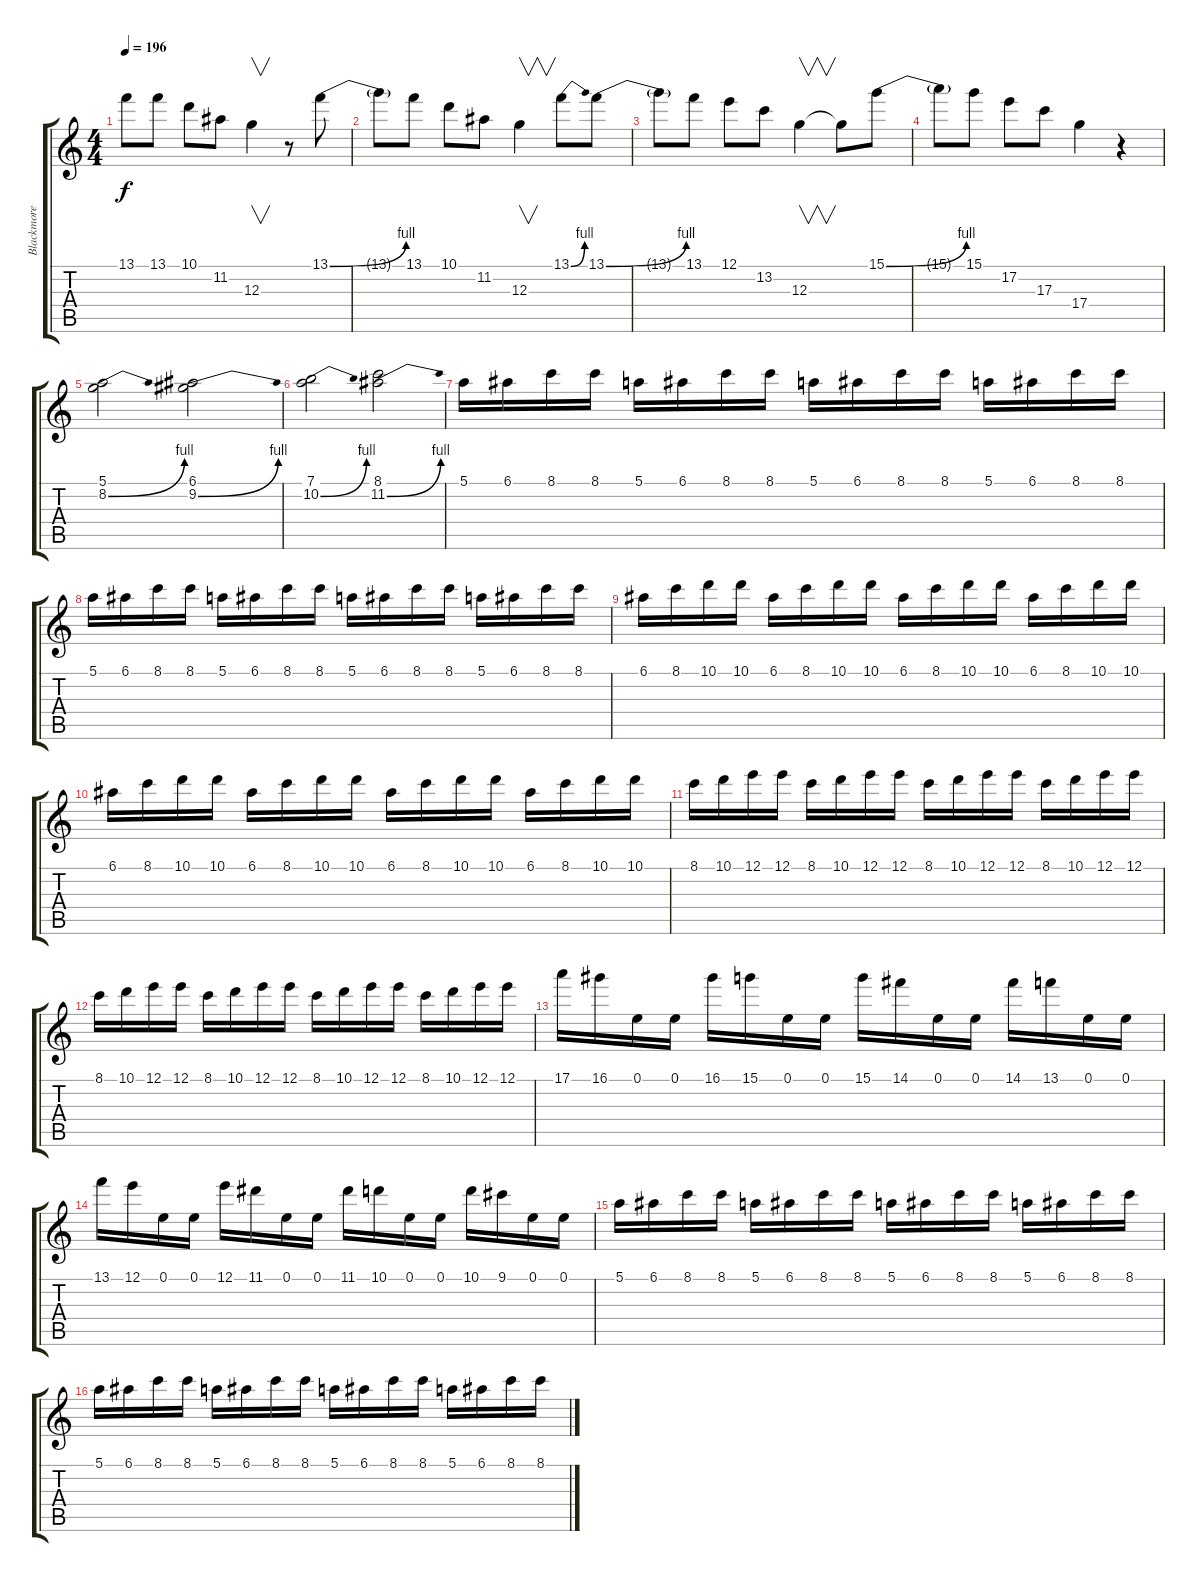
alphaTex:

\track ("Blackmore" "Blackmore") {instrument overdrivenguitar}
\staff {score tabs}
\tuning (E4 B3 G3 D3 A2 E2) {hide}
\ts (4 4)
\tempo 196
\clef g2
\ks c
13.1{t}.8{dy f} 13.1.8 10.1.8 11.2.8 12.3.4{v} r.8 13.1{be (bend 0 0 60 4)}.8 |
13.1{t}.8 13.1.8 10.1.8 11.2.8 12.3.4{v} 13.1{be (bend 0 0 60 4)}.8 13.1{be (bend 0 0 60 4)}.8 |
13.1{t}.8 13.1.8 12.1.8 13.2.8 12.3.4{v} 12.3{t}.8 15.1{be (bend 0 0 60 4)}.8 |
15.1{t}.8 15.1.8 17.2.8 17.3.8 17.4.4 r.4 |
(5.1 8.2{be (bend 0 0 60 4)}).2 (6.1 9.2{be (bend 0 0 60 4)}).2 |
(7.1 10.2{be (bend 0 0 60 4)}).2 (8.1 11.2{be (bend 0 0 60 4)}).2 |
5.1.16 6.1.16 8.1.16 8.1.16 5.1.16 6.1.16 8.1.16 8.1.16 5.1.16 6.1.16 8.1.16 8.1.16 5.1.16 6.1.16 8.1.16 8.1.16 |
5.1.16 6.1.16 8.1.16 8.1.16 5.1.16 6.1.16 8.1.16 8.1.16 5.1.16 6.1.16 8.1.16 8.1.16 5.1.16 6.1.16 8.1.16 8.1.16 |
6.1.16 8.1.16 10.1.16 10.1.16 6.1.16 8.1.16 10.1.16 10.1.16 6.1.16 8.1.16 10.1.16 10.1.16 6.1.16 8.1.16 10.1.16 10.1.16 |
6.1.16 8.1.16 10.1.16 10.1.16 6.1.16 8.1.16 10.1.16 10.1.16 6.1.16 8.1.16 10.1.16 10.1.16 6.1.16 8.1.16 10.1.16 10.1.16 |
8.1.16 10.1.16 12.1.16 12.1.16 8.1.16 10.1.16 12.1.16 12.1.16 8.1.16 10.1.16 12.1.16 12.1.16 8.1.16 10.1.16 12.1.16 12.1.16 |
8.1.16 10.1.16 12.1.16 12.1.16 8.1.16 10.1.16 12.1.16 12.1.16 8.1.16 10.1.16 12.1.16 12.1.16 8.1.16 10.1.16 12.1.16 12.1.16 |
17.1.16 16.1.16 0.1.16 0.1.16 16.1.16 15.1.16 0.1.16 0.1.16 15.1.16 14.1.16 0.1.16 0.1.16 14.1.16 13.1.16 0.1.16 0.1.16 |
13.1.16 12.1.16 0.1.16 0.1.16 12.1.16 11.1.16 0.1.16 0.1.16 11.1.16 10.1.16 0.1.16 0.1.16 10.1.16 9.1.16 0.1.16 0.1.16 |
5.1.16 6.1.16 8.1.16 8.1.16 5.1.16 6.1.16 8.1.16 8.1.16 5.1.16 6.1.16 8.1.16 8.1.16 5.1.16 6.1.16 8.1.16 8.1.16 |
5.1.16 6.1.16 8.1.16 8.1.16 5.1.16 6.1.16 8.1.16 8.1.16 5.1.16 6.1.16 8.1.16 8.1.16 5.1.16 6.1.16 8.1.16 8.1.16
